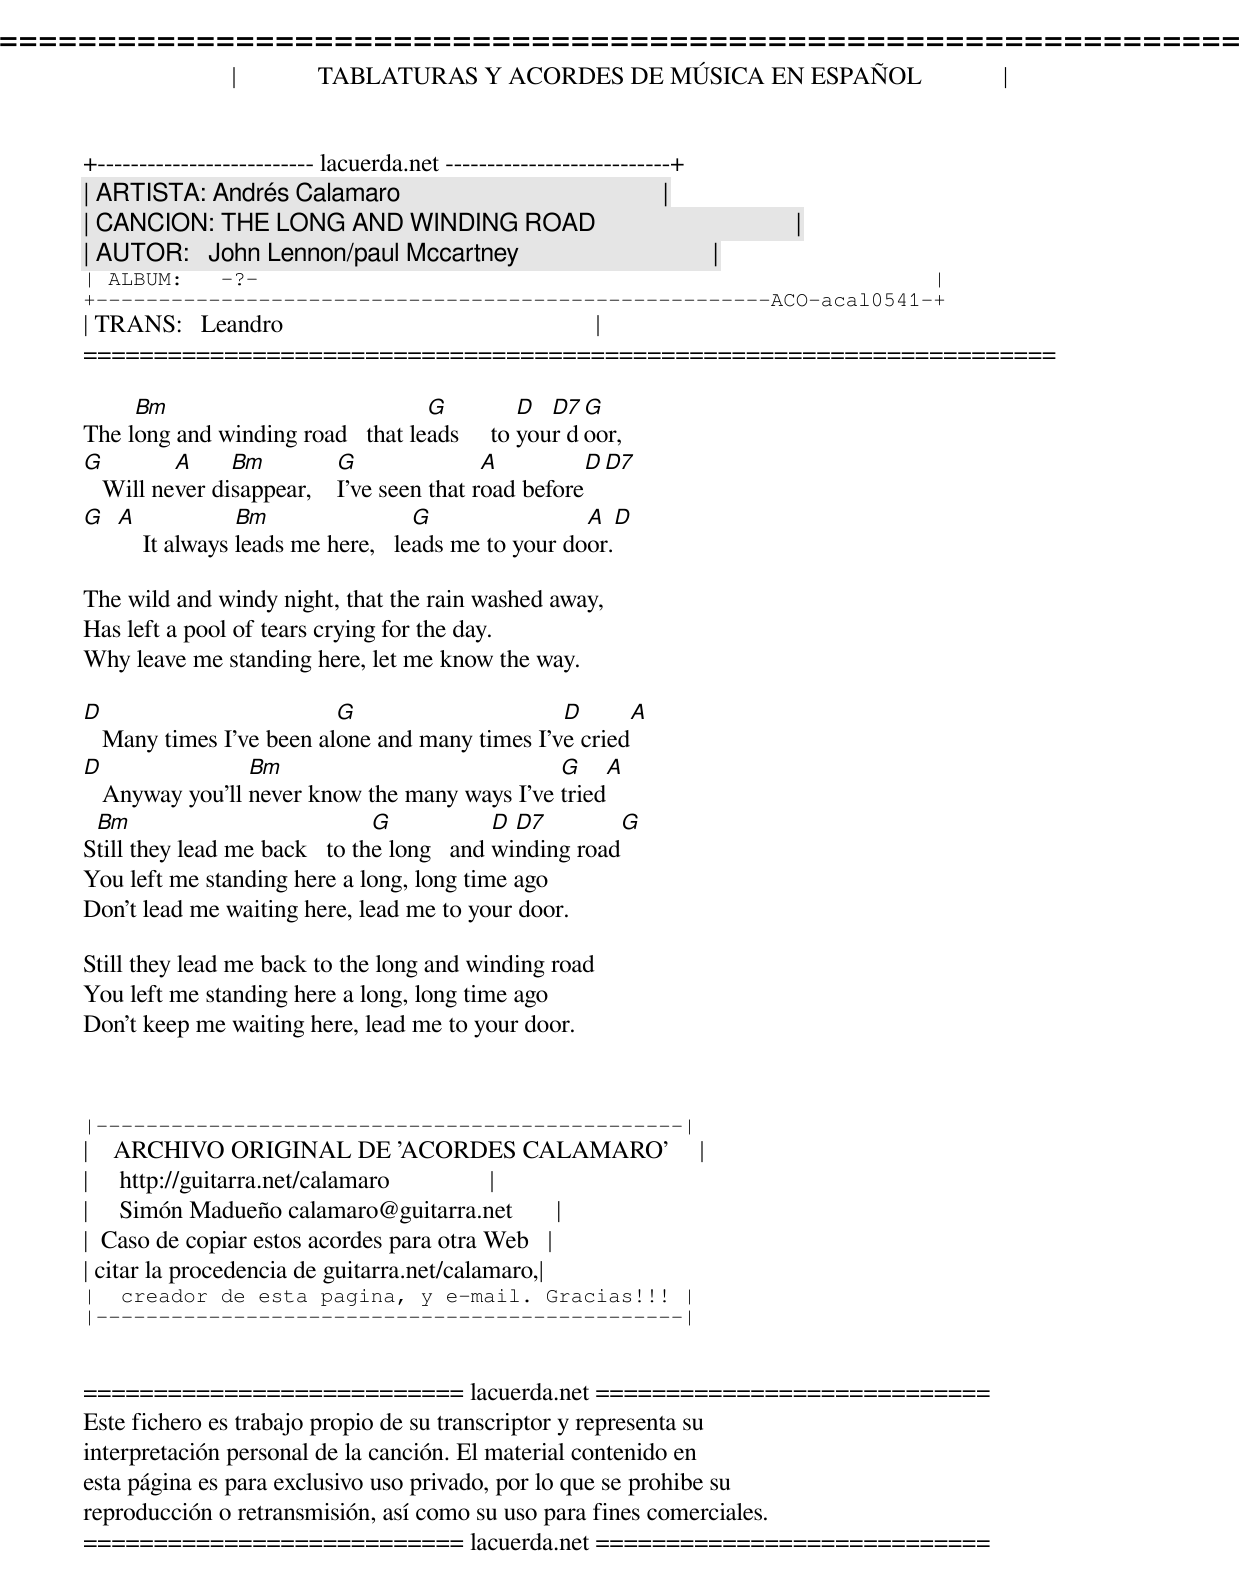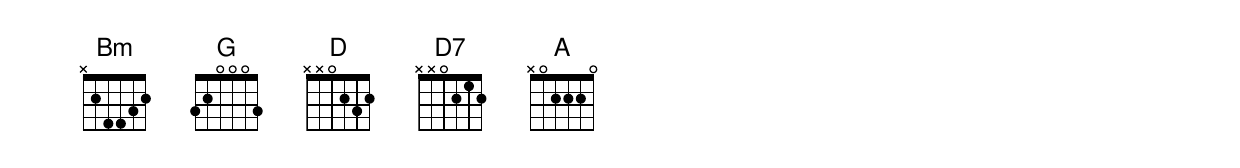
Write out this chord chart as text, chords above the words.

=====================================================================
|             TABLATURAS Y ACORDES DE MÚSICA EN ESPAÑOL             |
+-------------------------- lacuerda.net ---------------------------+
| ARTISTA: Andrés Calamaro                                          |
| CANCION: THE LONG AND WINDING ROAD                                |
| AUTOR:   John Lennon/paul Mccartney                               |
| ALBUM:   -?-                                                      |
+------------------------------------------------------ACO-acal0541-+
| TRANS:   Leandro                                                  |
=====================================================================

     Bm                            G          D  D7 G
The long and winding road   that leads     to your door,
G         A     Bm          G               A              D   D7
   Will never disappear,    I've seen that road before
G A             Bm                 G                A          D
      It always leads me here,   leads me to your door.

The wild and windy night, that the rain washed away,
Has left a pool of tears crying for the day.
Why leave me standing here, let me know the way.

D                         G                     D              A
   Many times I've been alone and many times I've cried
D                Bm                            G           A
   Anyway you'll never know the many ways I've tried
 Bm                            G            D D7                  G
Still they lead me back   to the long   and winding road
You left me standing here a long, long time ago
Don't lead me waiting here, lead me to your door.

Still they lead me back to the long and winding road
You left me standing here a long, long time ago
Don't keep me waiting here, lead me to your door.



|-----------------------------------------------|
|    ARCHIVO ORIGINAL DE 'ACORDES CALAMARO'     |
|     http://guitarra.net/calamaro                |
|     Simón Madueño calamaro@guitarra.net       |
|  Caso de copiar estos acordes para otra Web   |
| citar la procedencia de guitarra.net/calamaro,|
|  creador de esta pagina, y e-mail. Gracias!!! |
|-----------------------------------------------|


=========================== lacuerda.net ============================
Este fichero es trabajo propio de su transcriptor y representa su
interpretación personal de la canción. El material contenido en
esta página es para exclusivo uso privado, por lo que se prohibe su
reproducción o retransmisión, así como su uso para fines comerciales.
=========================== lacuerda.net ============================
